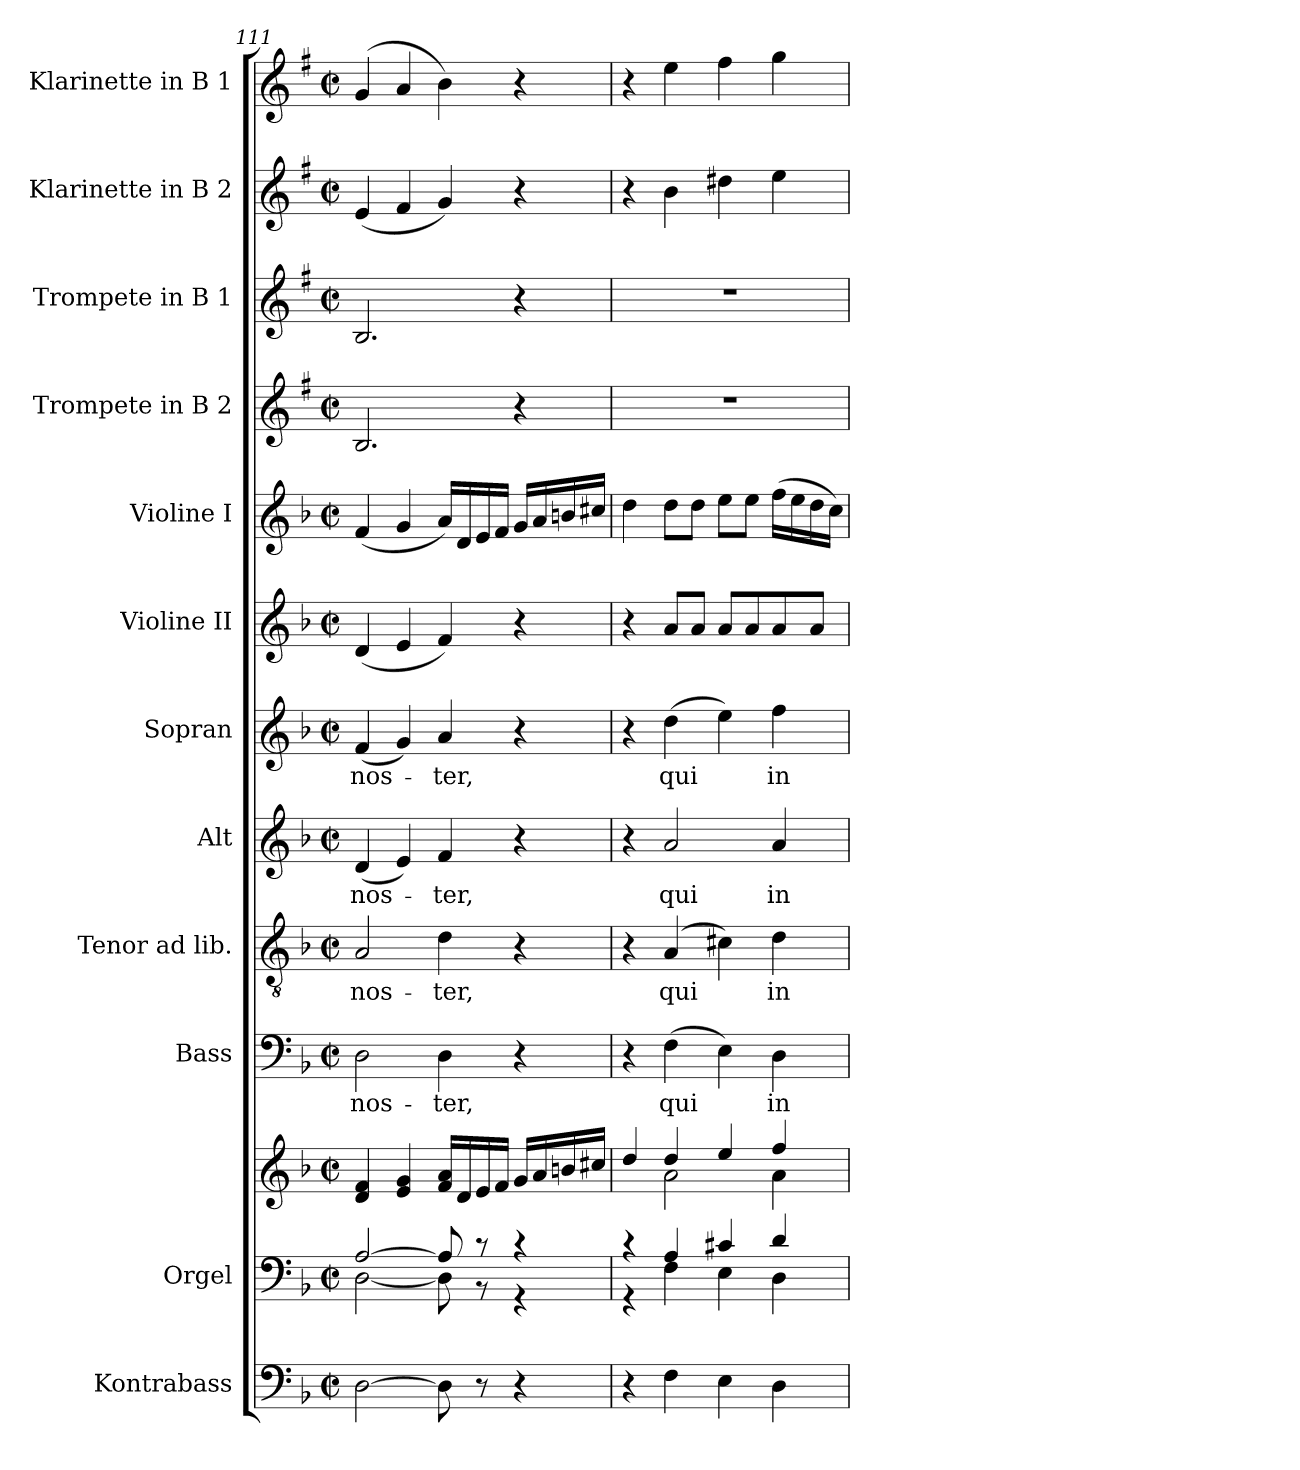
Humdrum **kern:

**kern	**kern	**kern	**kern	**text	**kern	**text	**kern	**text	**kern	**text	**kern	**kern	**kern	**kern	**kern	**kern
*part12	*part11	*part11	*part10	*part10	*part9	*part9	*part8	*part8	*part7	*part7	*part6	*part5	*part4	*part3	*part2	*part1
*staff13	*staff12	*staff11	*staff10	*staff10	*staff9	*staff9	*staff8	*staff8	*staff7	*staff7	*staff6	*staff5	*staff4	*staff3	*staff2	*staff1
*I"Kontrabass	*I"Orgel	*	*I"Bass	*	*I"Tenor ad lib.	*	*I"Alt	*	*I"Sopran	*	*I"Violine II	*I"Violine I	*I"Trompete in B 2	*I"Trompete in B 1	*I"Klarinette in B 2	*I"Klarinette in B 1
*I'Kb.	*I'Org.	*	*I'B	*	*I'T	*	*I'A	*	*I'S	*	*I'Vl. II	*I'Vl. I	*	*	*	*
*clefF4	*clefF4	*clefG2	*clefF4	*	*clefGv2	*	*clefG2	*	*clefG2	*	*clefG2	*clefG2	*clefG2	*clefG2	*clefG2	*clefG2
*ITrd7c12	*	*	*	*	*	*	*	*	*	*	*	*	*ITrd1c2	*ITrd1c2	*ITrd1c2	*ITrd1c2
*k[b-]	*k[b-]	*k[b-]	*k[b-]	*	*k[b-]	*	*k[b-]	*	*k[b-]	*	*k[b-]	*k[b-]	*k[b-]	*k[b-]	*k[b-]	*k[b-]
*F:	*F:	*F:	*F:	*	*F:	*	*F:	*	*F:	*	*F:	*F:	*F:	*F:	*F:	*F:
*M2/2	*M2/2	*M2/2	*M2/2	*	*M2/2	*	*M2/2	*	*M2/2	*	*M2/2	*M2/2	*M2/2	*M2/2	*M2/2	*M2/2
*met(c|)	*met(c|)	*met(c|)	*met(c|)	*	*met(c|)	*	*met(c|)	*	*met(c|)	*	*met(c|)	*met(c|)	*met(c|)	*met(c|)	*met(c|)	*met(c|)
=111	=111	=111	=111	=111	=111	=111	=111	=111	=111	=111	=111	=111	=111	=111	=111	=111
*	*^	*	*	*	*	*	*	*	*	*	*	*	*	*	*	*
!	!	!	!	!	!LO:LY:b	!	!LO:LY:b	!	!LO:LY:b	!	!LO:LY:b	!	!	!	!	!	!
[2DD\	[>2A/	[<2D\	4d/ 4f/	2D\	nos-	2A/	nos-	(<4d/	nos-	(<4f/	nos-	(<4d/	(<4f/	2.A/	2.A/	(<4d/	(<4f/
.	.	.	4e/ 4g/	.	.	.	.	4e/)	.	4g/)	.	4e/	4g/	.	.	4e/	4g/
!	!	!	!	!	!LO:LY:b	!	!LO:LY:b	!	!LO:LY:b	!	!LO:LY:b	!	!	!	!	!	!
8DD\]	8A/]	8D\]	16f/ 16a/LL	4D\	-ter,	4d\	-ter,	4f/	-ter,	4a/	-ter,	4f/)	16a/LL)	.	.	4f/)	4a\)
.	.	.	16d/	.	.	.	.	.	.	.	.	.	16d/	.	.	.	.
8r	8r	8r	16e/	.	.	.	.	.	.	.	.	.	16e/	.	.	.	.
.	.	.	16f/JJ	.	.	.	.	.	.	.	.	.	16f/JJ	.	.	.	.
4r	4r	4r	16g/LL	4r	.	4r	.	4r	.	4r	.	4r	16g/LL	4r	4r	4r	4r
.	.	.	16a/	.	.	.	.	.	.	.	.	.	16a/	.	.	.	.
.	.	.	16bn/	.	.	.	.	.	.	.	.	.	16bn/	.	.	.	.
.	.	.	16cc#X/JJ	.	.	.	.	.	.	.	.	.	16cc#X/JJ	.	.	.	.
=112	=112	=112	=112	=112	=112	=112	=112	=112	=112	=112	=112	=112	=112	=112	=112	=112	=112
*	*	*	*^	*	*	*	*	*	*	*	*	*	*	*	*	*	*
4r	4r	4r	4dd/	4ryy	4r	.	4r	.	4r	.	4r	.	4r	4dd\	1r	1r	4r	4r
!	!	!	!	!	!	!LO:LY:b	!	!LO:LY:b	!	!LO:LY:b	!	!LO:LY:b	!	!	!	!	!	!
4FF\	4A/	4F\	4dd/	2a\	(>4F\	qui	(<4A/	qui	2a/	qui	(>4dd\	qui	8a/L	8dd\L	.	.	4a\	4dd\
.	.	.	.	.	.	.	.	.	.	.	.	.	8a/J	8dd\J	.	.	.	.
4EE\	4c#X/	4E\	4ee/	.	4E\)	.	4c#X\)	.	.	.	4ee\)	.	8a/L	8ee\L	.	.	4cc#X\	4ee\
.	.	.	.	.	.	.	.	.	.	.	.	.	8a/	8ee\J	.	.	.	.
!	!	!	!	!	!	!LO:LY:b	!	!LO:LY:b	!	!LO:LY:b	!	!LO:LY:b	!	!	!	!	!	!
4DD\	4d/	4D\	4ff/	4a\	4D\	in	4d\	in	4a/	in	4ff\	in	8a/	(>16ff\LL	.	.	4dd\	4ff\
.	.	.	.	.	.	.	.	.	.	.	.	.	.	16ee\	.	.	.	.
.	.	.	.	.	.	.	.	.	.	.	.	.	8a/J	16dd\	.	.	.	.
.	.	.	.	.	.	.	.	.	.	.	.	.	.	16cc\JJ)	.	.	.	.
*	*v	*v	*	*	*	*	*	*	*	*	*	*	*	*	*	*	*	*
*	*	*v	*v	*	*	*	*	*	*	*	*	*	*	*	*	*	*
=	=	=	=	=	=	=	=	=	=	=	=	=	=	=	=	=
*-	*-	*-	*-	*-	*-	*-	*-	*-	*-	*-	*-	*-	*-	*-	*-	*-
